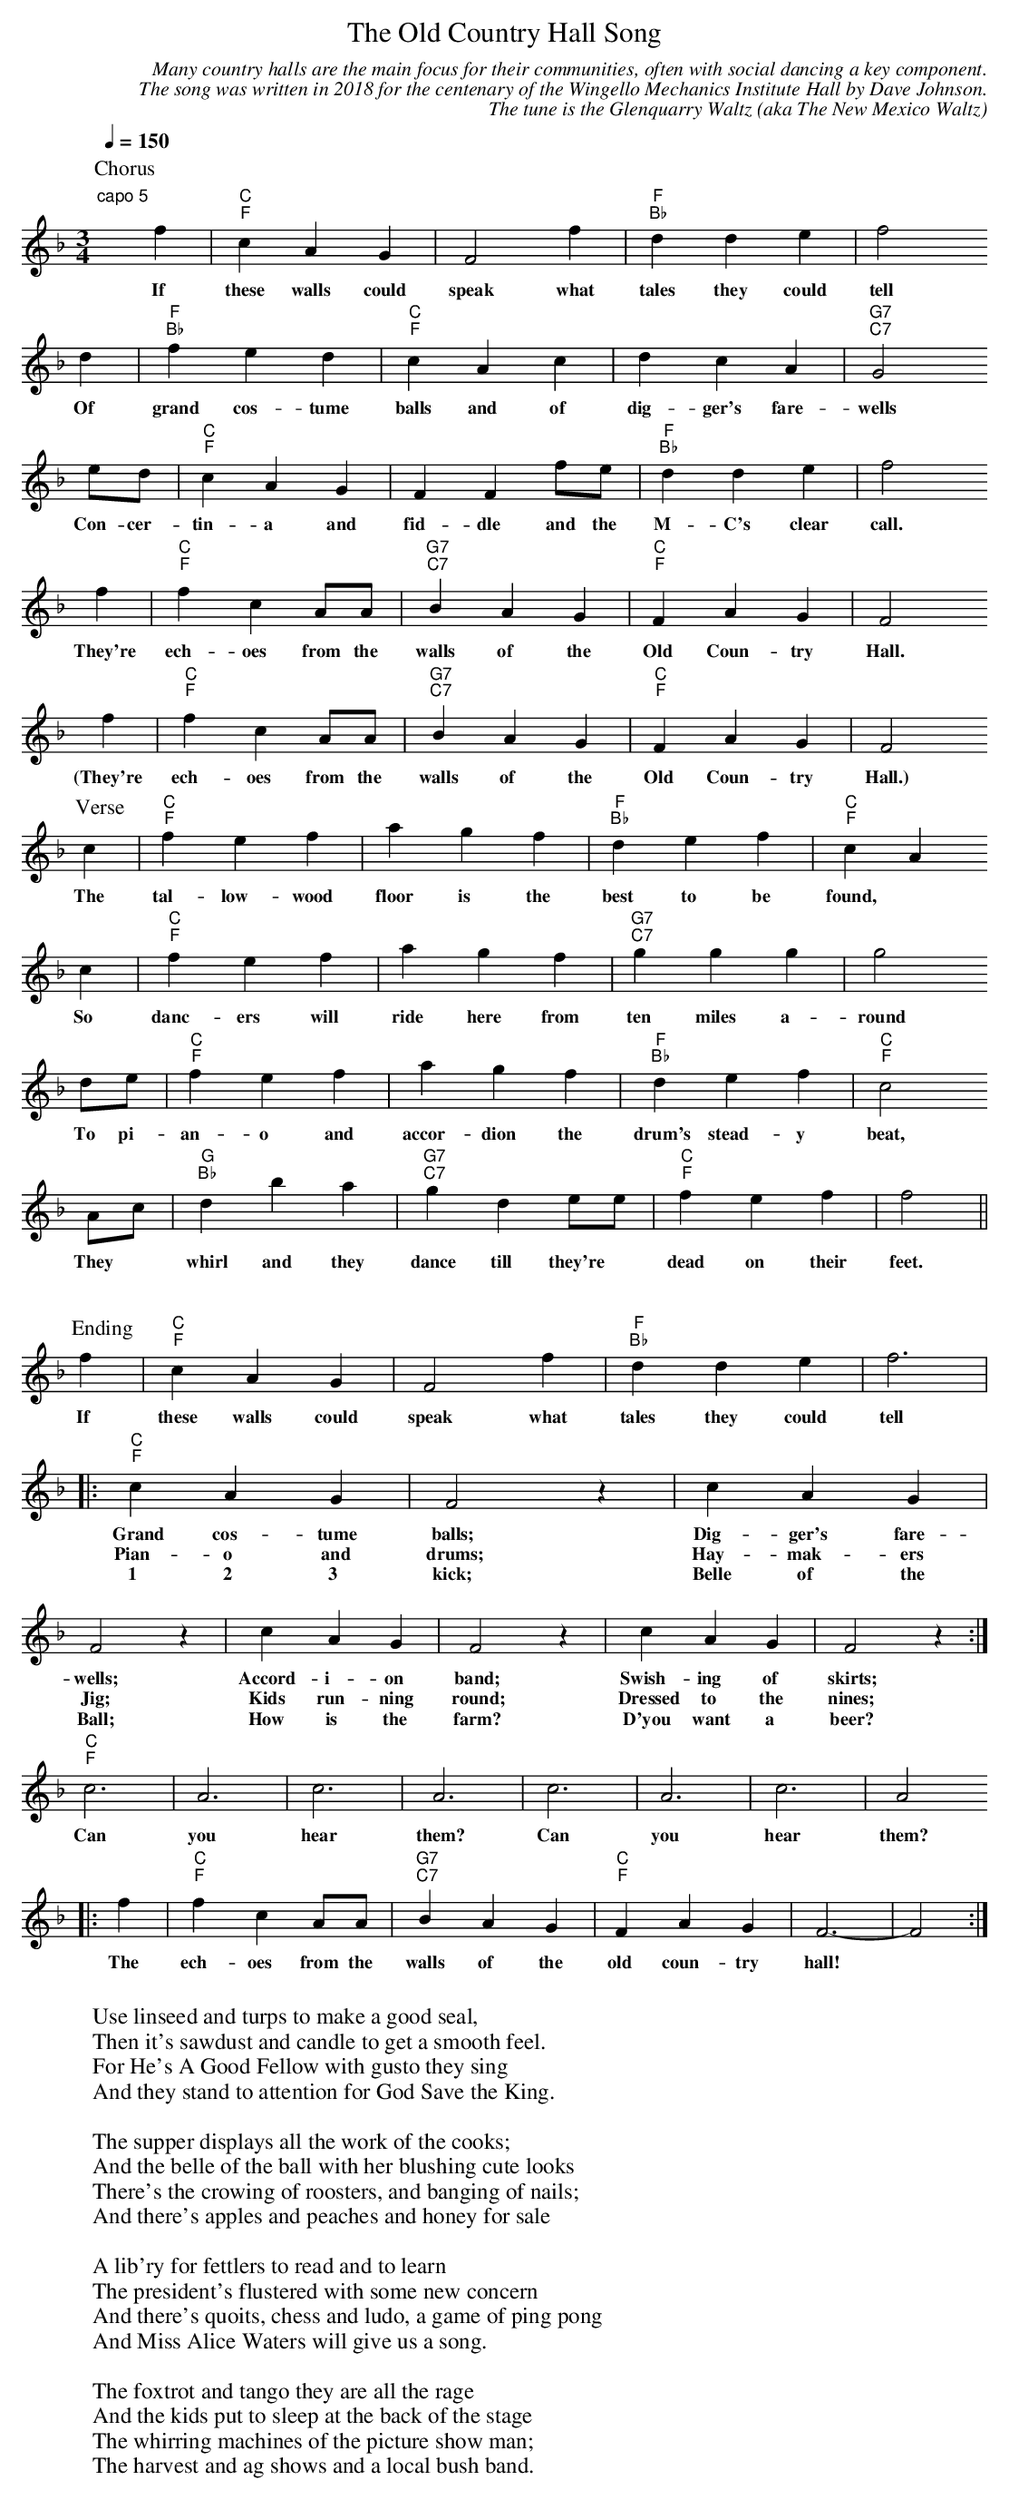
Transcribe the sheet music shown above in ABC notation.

X:1
T:Old Country Hall Song, The
C:Many country halls are the main focus for their communities, often with social dancing a key component.
C:The song was written in 2018 for the centenary of the Wingello Mechanics Institute Hall by Dave Johnson.
C:The tune is the Glenquarry Waltz (aka The New Mexico Waltz)
Q:1/4=150
M:3/4
L:1/8
K:Fmaj
P:Chorus
"capo 5"""xf2|"C""F"c2A2G2|F4f2|"F""Bb"d2d2e2|f4
w:If these walls could speak what tales they could tell
d2|"F""Bb"f2e2d2|"C""F"c2A2c2|d2c2A2|"G7""C7"G4
w:Of grand cos-tume balls and of dig-ger's fare-wells
ed|"C""F"c2A2G2|F2F2fe|"F""Bb"d2d2e2|f4
w:Con-cer-tin-a and fid-dle and the M-C's clear call.
f2|"C""F"f2c2AA|"G7""C7"B2A2G2|"C""F"F2A2G2|F4
w:They're ech-oes from the walls of the Old Coun-try Hall.
f2|"C""F"f2c2AA|"G7""C7"B2A2G2|"C""F"F2A2G2|F4
w:(They're ech-oes from the walls of the Old Coun-try Hall.)
P:Verse
c2|"C""F"f2e2f2|a2g2f2|"F""Bb"d2e2f2|"C""F"c2A2
w:The tal-low-wood floor is the best to be found,*
c2|"C""F"f2e2f2|a2g2f2|"G7""C7"g2g2g2|g4
w:So danc-ers will ride here from ten miles a-round
de|"C""F"f2e2f2|a2g2f2|"F""Bb"d2e2f2|"C""F"c4
w:To pi-an-o and accor-dion the drum's stead-y beat,
Ac|"G""Bb"d2b2a2|"G7""C7"g2d2ee|"C""F"f2e2f2| f4||
w:They* whirl and they dance till they're* dead on their feet.
P:Ending
f2|"C""F"c2A2G2|F4f2|"F""Bb"d2d2e2|f6|
w:If these walls could speak what tales they could tell
|:"C""F"c2A2G2|F4z2 |c2A2G2|F4z2 |c2A2G2|F4z2|c2A2G2|F4z2:|
w:Grand cos-tume balls; Dig-ger's fare-wells; Accord-i-on band; Swish-ing of skirts;
w: Pian-o and drums; Hay-mak-ers Jig; Kids run-ning round; Dressed to the nines;
w: 1 2 3 kick;  Belle of the Ball; How is the farm? D'you want a beer?
"C""F"c6|A6|c6|A6|c6|A6|c6|A4
w:Can you hear them? Can you hear them?
|:f2|"C""F"f2c2AA|"G7""C7"B2A2G2|"C""F"F2A2G2|F6-|F4:|
w:The ech-oes from the walls of the old coun-try hall!
W:
W:Use linseed and turps to make a good seal,
W:Then it's sawdust and candle to get a smooth feel.
W:For He's A Good Fellow with gusto they sing
W:And they stand to attention for God Save the King.
W:
W:The supper displays all the work of the cooks;
W:And the belle of the ball with her blushing cute looks
W:There's the crowing of roosters, and banging of nails;
W:And there's apples and peaches and honey for sale
W:
W:A lib'ry for fettlers to read and to learn
W:The president's flustered with some new concern
W:And there's quoits, chess and ludo, a game of ping pong
W:And Miss Alice Waters will give us a song.
W:
W:The foxtrot and tango they are all the rage
W:And the kids put to sleep at the back of the stage
W:The whirring machines of the picture show man;
W:The harvest and ag shows and a local bush band.
